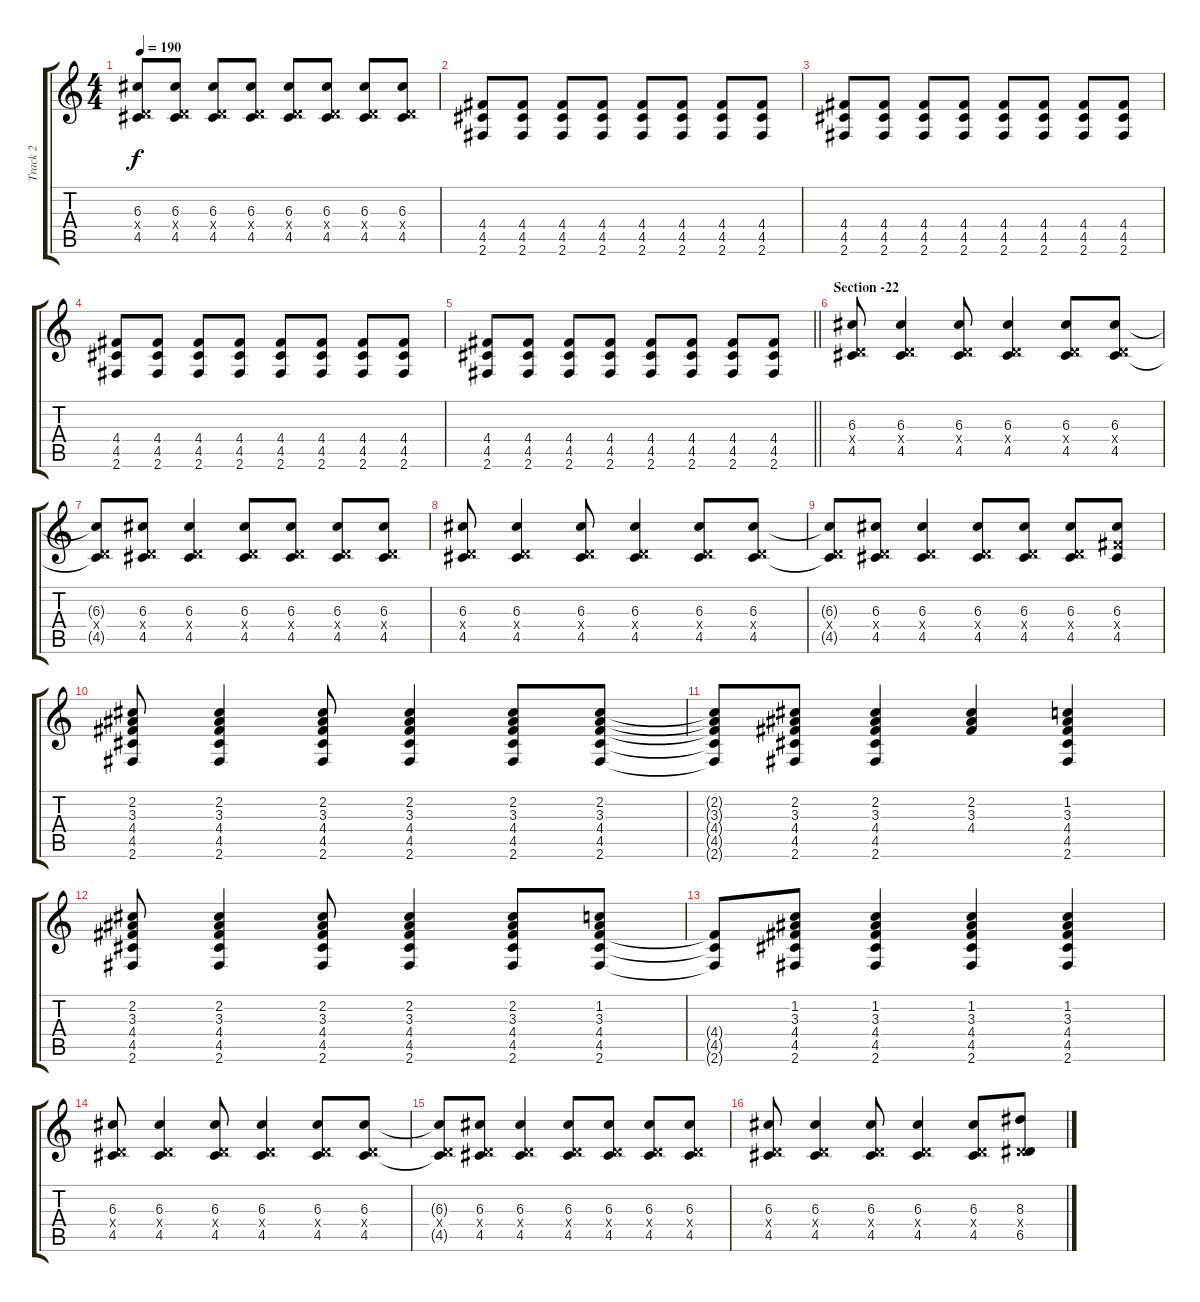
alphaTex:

\track ("Track 2" "Track 2") {instrument overdrivenguitar}
\staff {score tabs}
\tuning (E4 B3 G3 D3 A2 E2) {hide}
\ts (4 4)
\tempo 190
\clef g2
\ks c
(6.3 0.4{x} 4.5).8{dy f} (6.3 0.4{x} 4.5).8 (6.3 0.4{x} 4.5).8 (6.3 0.4{x} 4.5).8 (6.3 0.4{x} 4.5).8 (6.3 0.4{x} 4.5).8 (6.3 0.4{x} 4.5).8 (6.3 0.4{x} 4.5).8 |
(4.4 4.5 2.6).8 (4.4 4.5 2.6).8 (4.4 4.5 2.6).8 (4.4 4.5 2.6).8 (4.4 4.5 2.6).8 (4.4 4.5 2.6).8 (4.4 4.5 2.6).8 (4.4 4.5 2.6).8 |
(4.4 4.5 2.6).8 (4.4 4.5 2.6).8 (4.4 4.5 2.6).8 (4.4 4.5 2.6).8 (4.4 4.5 2.6).8 (4.4 4.5 2.6).8 (4.4 4.5 2.6).8 (4.4 4.5 2.6).8 |
(4.4 4.5 2.6).8 (4.4 4.5 2.6).8 (4.4 4.5 2.6).8 (4.4 4.5 2.6).8 (4.4 4.5 2.6).8 (4.4 4.5 2.6).8 (4.4 4.5 2.6).8 (4.4 4.5 2.6).8 |
\barLineRight lightlight
(4.4 4.5 2.6).8 (4.4 4.5 2.6).8 (4.4 4.5 2.6).8 (4.4 4.5 2.6).8 (4.4 4.5 2.6).8 (4.4 4.5 2.6).8 (4.4 4.5 2.6).8 (4.4 4.5 2.6).8 |
\section ("" "Section -22")
(6.3 0.4{x} 4.5).8 (6.3 0.4{x} 4.5).4 (6.3 0.4{x} 4.5).8 (6.3 0.4{x} 4.5).4 (6.3 0.4{x} 4.5).8 (6.3 0.4{x} 4.5).8 |
(6.3{t} 0.4{x} 4.5{t}).8 (6.3 0.4{x} 4.5).8 (6.3 0.4{x} 4.5).4 (6.3 0.4{x} 4.5).8 (6.3 0.4{x} 4.5).8 (6.3 0.4{x} 4.5).8 (6.3 0.4{x} 4.5).8 |
(6.3 0.4{x} 4.5).8 (6.3 0.4{x} 4.5).4 (6.3 0.4{x} 4.5).8 (6.3 0.4{x} 4.5).4 (6.3 0.4{x} 4.5).8 (6.3 0.4{x} 4.5).8 |
(6.3{t} 0.4{x} 4.5{t}).8 (6.3 0.4{x} 4.5).8 (6.3 0.4{x} 4.5).4 (6.3 0.4{x} 4.5).8 (6.3 0.4{x} 4.5).8 (6.3 0.4{x} 4.5).8 (6.3 4.4{x} 4.5).8 |
(2.2 3.3 4.4 4.5 2.6).8 (2.2 3.3 4.4 4.5 2.6).4 (2.2 3.3 4.4 4.5 2.6).8 (2.2 3.3 4.4 4.5 2.6).4 (2.2 3.3 4.4 4.5 2.6).8 (2.2 3.3 4.4 4.5 2.6).8 |
(2.2{t} 3.3{t} 4.4{t} 4.5{t} 2.6{t}).8 (2.2 3.3 4.4 4.5 2.6).8 (2.2 3.3 4.4 4.5 2.6).4 (2.2 3.3 4.4).4 (1.2 3.3 4.4 4.5 2.6).4 |
(2.2 3.3 4.4 4.5 2.6).8 (2.2 3.3 4.4 4.5 2.6).4 (2.2 3.3 4.4 4.5 2.6).8 (2.2 3.3 4.4 4.5 2.6).4 (2.2 3.3 4.4 4.5 2.6).8 (1.2 3.3 4.4 4.5 2.6).8 |
(4.4{t} 4.5{t} 2.6{t}).8 (1.2 3.3 4.4 4.5 2.6).8 (1.2 3.3 4.4 4.5 2.6).4 (1.2 3.3 4.4 4.5 2.6).4 (1.2 3.3 4.4 4.5 2.6).4 |
(6.3 0.4{x} 4.5).8 (6.3 0.4{x} 4.5).4 (6.3 0.4{x} 4.5).8 (6.3 0.4{x} 4.5).4 (6.3 0.4{x} 4.5).8 (6.3 0.4{x} 4.5).8 |
(6.3{t} 0.4{x} 4.5{t}).8 (6.3 0.4{x} 4.5).8 (6.3 0.4{x} 4.5).4 (6.3 0.4{x} 4.5).8 (6.3 0.4{x} 4.5).8 (6.3 0.4{x} 4.5).8 (6.3 0.4{x} 4.5).8 |
(6.3 0.4{x} 4.5).8 (6.3 0.4{x} 4.5).4 (6.3 0.4{x} 4.5).8 (6.3 0.4{x} 4.5).4 (6.3 0.4{x} 4.5).8 (8.3 0.4{x} 6.5).8
